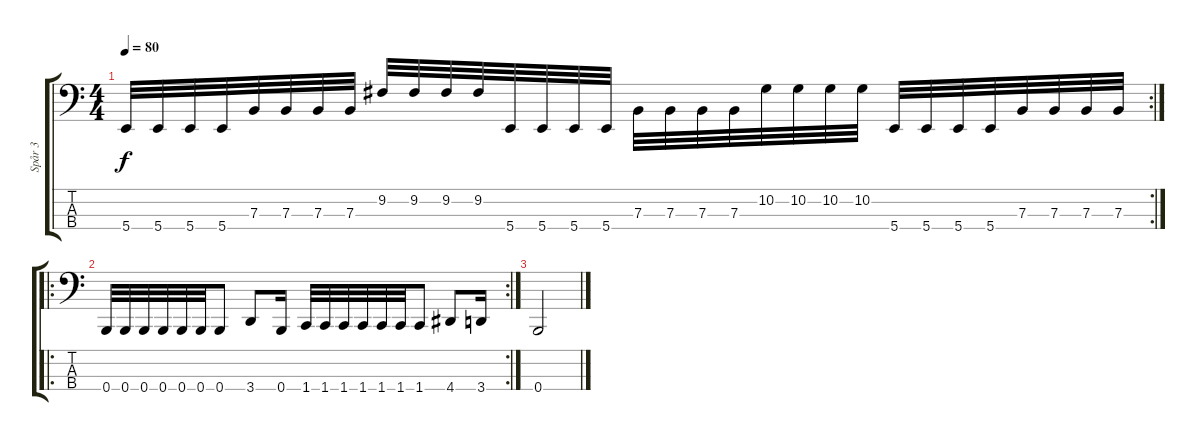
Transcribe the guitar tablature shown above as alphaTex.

\track ("Spår 3" "Spår 3") {instrument slapbass1}
\staff {score tabs}
\tuning (D2 A1 E1 B0) {hide}
\rc 2
\ts (4 4)
\tempo 80
\clef f4
\ks c
5.4.32{dy f} 5.4.32 5.4.32 5.4.32 7.3.32 7.3.32 7.3.32 7.3.32 9.2.32 9.2.32 9.2.32 9.2.32 5.4.32 5.4.32 5.4.32 5.4.32 7.3.32 7.3.32 7.3.32 7.3.32 10.2.32 10.2.32 10.2.32 10.2.32 5.4.32 5.4.32 5.4.32 5.4.32 7.3.32 7.3.32 7.3.32 7.3.32 |
\ro
\rc 2
0.4.32 0.4.32 0.4.32 0.4.32 0.4.32 0.4.32 0.4.8 3.4.8 0.4.16 1.4.32 1.4.32 1.4.32 1.4.32 1.4.32 1.4.32 1.4.8 4.4.8 3.4.16 |
0.4.2
